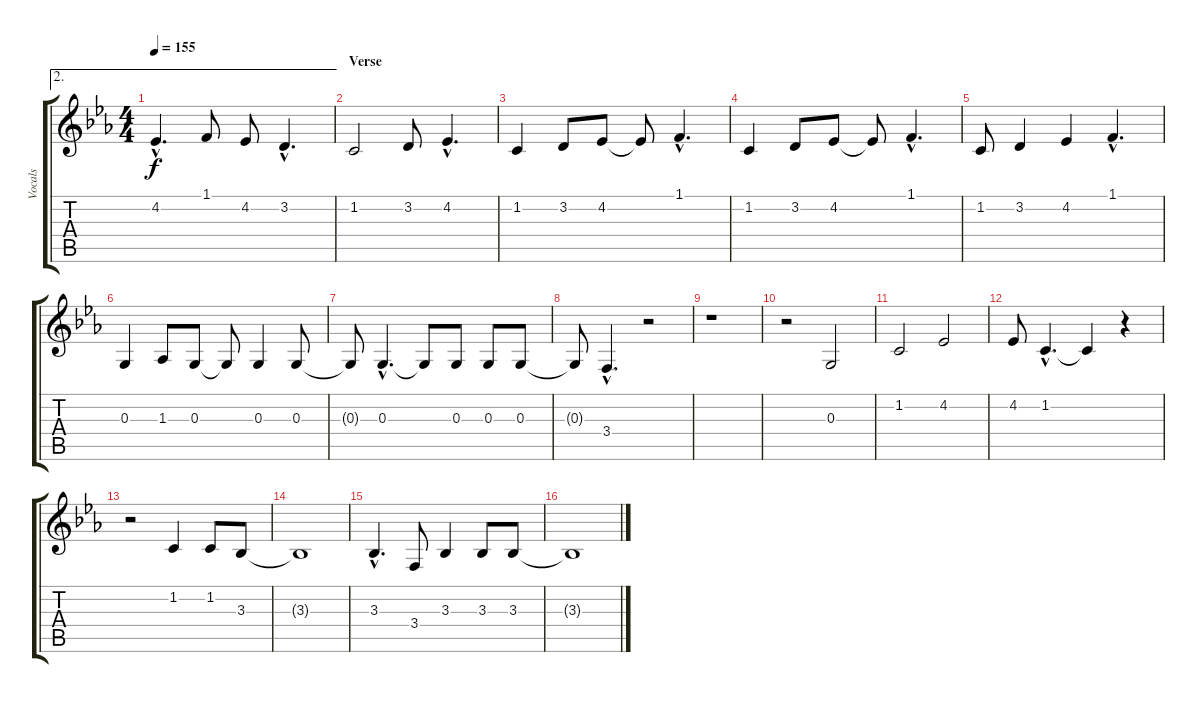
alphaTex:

\track ("Vocals" "Vocals") {instrument cello}
\staff {score tabs}
\tuning (E4 B3 G3 D3 A2 E2) {hide}
\ae 2
\ts (4 4)
\tempo 155
\clef g2
\ks eb
4.2{hac}.4{d dy f} 1.1.8 4.2.8 3.2{hac}.4{d} |
\section ("" "Verse")
1.2.2 3.2.8 4.2{hac}.4{d} |
1.2.4 3.2.8 4.2.8 4.2{t}.8 1.1{hac}.4{d} |
1.2.4 3.2.8 4.2.8 4.2{t}.8 1.1{hac}.4{d} |
1.2.8 3.2.4 4.2.4 1.1{hac}.4{d} |
0.3.4 1.3.8 0.3.8 0.3{t}.8 0.3.4 0.3.8 |
0.3{t}.8 0.3{hac}.4{d} 0.3{t}.8 0.3.8 0.3.8 0.3.8 |
0.3{t}.8 3.4{hac}.4{d} r.2 |
r.1 |
r.2 0.3.2 |
1.2.2 4.2.2 |
4.2.8 1.2{hac}.4{d} 1.2{t}.4 r.4 |
r.2 1.2.4 1.2.8 3.3.8 |
3.3{t}.1 |
3.3{hac}.4{d} 3.4.8 3.3.4 3.3.8 3.3.8 |
3.3{t}.1
